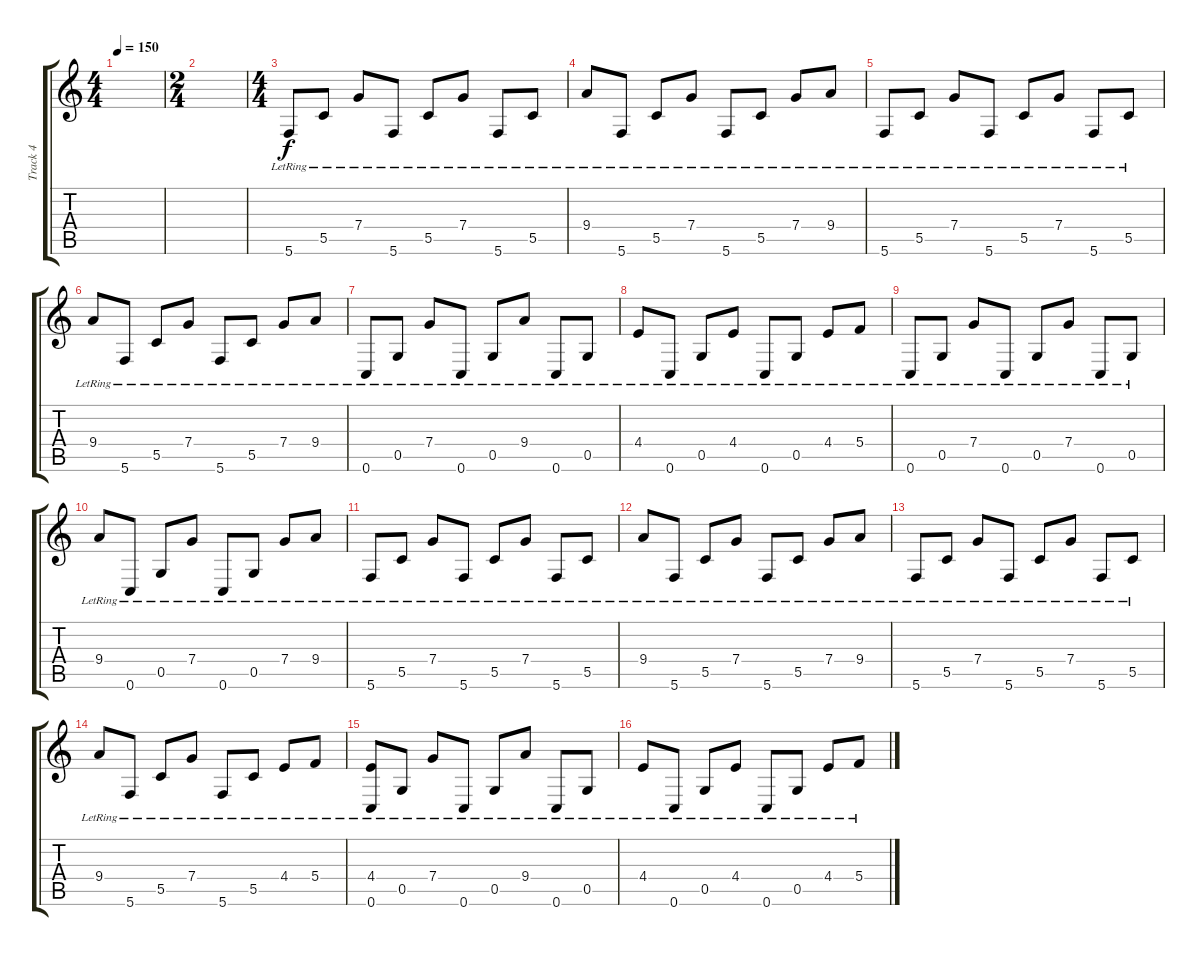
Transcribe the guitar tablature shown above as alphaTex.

\track ("Track 4" "Track 4") {instrument electricguitarjazz}
\staff {score tabs}
\tuning (D4 A3 F3 C3 G2 C2) {hide}
\ts (4 4)
\tempo 150
\clef g2
\ks c
|
\ts (2 4)
|
\ts (4 4)
5.6{lr}.8 5.5{lr}.8 7.4{lr}.8 5.6{lr}.8 5.5{lr}.8 7.4{lr}.8 5.6{lr}.8 5.5{lr}.8 |
9.4{lr}.8 5.6{lr}.8 5.5{lr}.8 7.4{lr}.8 5.6{lr}.8 5.5{lr}.8 7.4{lr}.8 9.4{lr}.8 |
5.6{lr}.8 5.5{lr}.8 7.4{lr}.8 5.6{lr}.8 5.5{lr}.8 7.4{lr}.8 5.6{lr}.8 5.5{lr}.8 |
9.4{lr}.8 5.6{lr}.8 5.5{lr}.8 7.4{lr}.8 5.6{lr}.8 5.5{lr}.8 7.4{lr}.8 9.4{lr}.8 |
0.6{lr}.8 0.5{lr}.8 7.4{lr}.8 0.6{lr}.8 0.5{lr}.8 9.4{lr}.8 0.6{lr}.8 0.5{lr}.8 |
4.4{lr}.8 0.6{lr}.8 0.5{lr}.8 4.4{lr}.8 0.6{lr}.8 0.5{lr}.8 4.4{lr}.8 5.4{lr}.8 |
0.6{lr}.8 0.5{lr}.8 7.4{lr}.8 0.6{lr}.8 0.5{lr}.8 7.4{lr}.8 0.6{lr}.8 0.5{lr}.8 |
9.4{lr}.8 0.6{lr}.8 0.5{lr}.8 7.4{lr}.8 0.6{lr}.8 0.5{lr}.8 7.4{lr}.8 9.4{lr}.8 |
5.6{lr}.8 5.5{lr}.8 7.4{lr}.8 5.6{lr}.8 5.5{lr}.8 7.4{lr}.8 5.6{lr}.8 5.5{lr}.8 |
9.4{lr}.8 5.6{lr}.8 5.5{lr}.8 7.4{lr}.8 5.6{lr}.8 5.5{lr}.8 7.4{lr}.8 9.4{lr}.8 |
5.6{lr}.8 5.5{lr}.8 7.4{lr}.8 5.6{lr}.8 5.5{lr}.8 7.4{lr}.8 5.6{lr}.8 5.5{lr}.8 |
9.4{lr}.8 5.6{lr}.8 5.5{lr}.8 7.4{lr}.8 5.6{lr}.8 5.5{lr}.8 4.4{lr}.8 5.4{lr}.8 |
(4.4{lr} 0.6{lr}).8 0.5{lr}.8 7.4{lr}.8 0.6{lr}.8 0.5{lr}.8 9.4{lr}.8 0.6{lr}.8 0.5{lr}.8 |
4.4{lr}.8 0.6{lr}.8 0.5{lr}.8 4.4{lr}.8 0.6{lr}.8 0.5{lr}.8 4.4{lr}.8 5.4{lr}.8
